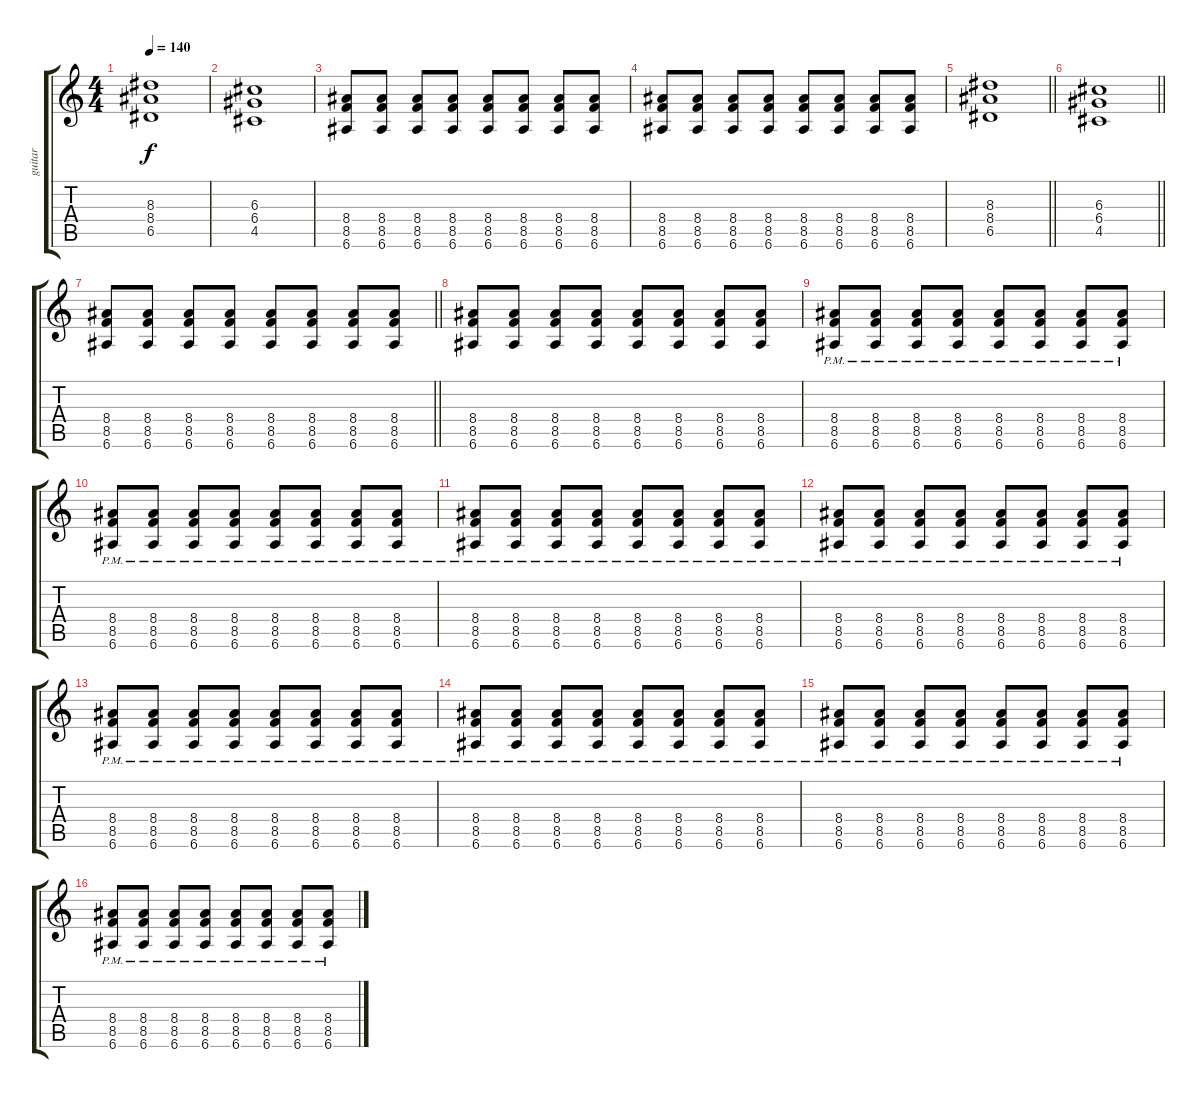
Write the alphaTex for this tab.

\track ("guitar " "guitar ") {instrument overdrivenguitar}
\staff {score tabs}
\tuning (E4 B3 G3 D3 A2 E2) {hide}
\ts (4 4)
\tempo 140
\clef g2
\ks c
(8.3 8.4 6.5).1{dy f} |
(6.3 6.4 4.5).1 |
(8.4 8.5 6.6).8 (8.4 8.5 6.6).8 (8.4 8.5 6.6).8 (8.4 8.5 6.6).8 (8.4 8.5 6.6).8 (8.4 8.5 6.6).8 (8.4 8.5 6.6).8 (8.4 8.5 6.6).8 |
(8.4 8.5 6.6).8 (8.4 8.5 6.6).8 (8.4 8.5 6.6).8 (8.4 8.5 6.6).8 (8.4 8.5 6.6).8 (8.4 8.5 6.6).8 (8.4 8.5 6.6).8 (8.4 8.5 6.6).8 |
\barLineRight lightlight
(8.3 8.4 6.5).1 |
\barLineRight lightlight
(6.3 6.4 4.5).1 |
\barLineRight lightlight
(8.4 8.5 6.6).8 (8.4 8.5 6.6).8 (8.4 8.5 6.6).8 (8.4 8.5 6.6).8 (8.4 8.5 6.6).8 (8.4 8.5 6.6).8 (8.4 8.5 6.6).8 (8.4 8.5 6.6).8 |
(8.4 8.5 6.6).8 (8.4 8.5 6.6).8 (8.4 8.5 6.6).8 (8.4 8.5 6.6).8 (8.4 8.5 6.6).8 (8.4 8.5 6.6).8 (8.4 8.5 6.6).8 (8.4 8.5 6.6).8 |
(8.4{pm} 8.5{pm} 6.6{pm}).8{instrument overdrivenguitar} (8.4{pm} 8.5{pm} 6.6{pm}).8 (8.4{pm} 8.5{pm} 6.6{pm}).8 (8.4{pm} 8.5{pm} 6.6{pm}).8 (8.4{pm} 8.5{pm} 6.6{pm}).8 (8.4{pm} 8.5{pm} 6.6{pm}).8 (8.4{pm} 8.5{pm} 6.6{pm}).8 (8.4{pm} 8.5{pm} 6.6{pm}).8 |
(8.4{pm} 8.5{pm} 6.6{pm}).8 (8.4{pm} 8.5{pm} 6.6{pm}).8 (8.4{pm} 8.5{pm} 6.6{pm}).8 (8.4{pm} 8.5{pm} 6.6{pm}).8 (8.4{pm} 8.5{pm} 6.6{pm}).8 (8.4{pm} 8.5{pm} 6.6{pm}).8 (8.4{pm} 8.5{pm} 6.6{pm}).8 (8.4{pm} 8.5{pm} 6.6{pm}).8 |
(8.4{pm} 8.5{pm} 6.6{pm}).8 (8.4{pm} 8.5{pm} 6.6{pm}).8 (8.4{pm} 8.5{pm} 6.6{pm}).8 (8.4{pm} 8.5{pm} 6.6{pm}).8 (8.4{pm} 8.5{pm} 6.6{pm}).8 (8.4{pm} 8.5{pm} 6.6{pm}).8 (8.4{pm} 8.5{pm} 6.6{pm}).8 (8.4{pm} 8.5{pm} 6.6{pm}).8 |
(8.4{pm} 8.5{pm} 6.6{pm}).8 (8.4{pm} 8.5{pm} 6.6{pm}).8 (8.4{pm} 8.5{pm} 6.6{pm}).8 (8.4{pm} 8.5{pm} 6.6{pm}).8 (8.4{pm} 8.5{pm} 6.6{pm}).8 (8.4{pm} 8.5{pm} 6.6{pm}).8 (8.4{pm} 8.5{pm} 6.6{pm}).8 (8.4{pm} 8.5{pm} 6.6{pm}).8 |
(8.4{pm} 8.5{pm} 6.6{pm}).8 (8.4{pm} 8.5{pm} 6.6{pm}).8 (8.4{pm} 8.5{pm} 6.6{pm}).8 (8.4{pm} 8.5{pm} 6.6{pm}).8 (8.4{pm} 8.5{pm} 6.6{pm}).8 (8.4{pm} 8.5{pm} 6.6{pm}).8 (8.4{pm} 8.5{pm} 6.6{pm}).8 (8.4{pm} 8.5{pm} 6.6{pm}).8 |
(8.4{pm} 8.5{pm} 6.6{pm}).8 (8.4{pm} 8.5{pm} 6.6{pm}).8 (8.4{pm} 8.5{pm} 6.6{pm}).8 (8.4{pm} 8.5{pm} 6.6{pm}).8 (8.4{pm} 8.5{pm} 6.6{pm}).8 (8.4{pm} 8.5{pm} 6.6{pm}).8 (8.4{pm} 8.5{pm} 6.6{pm}).8 (8.4{pm} 8.5{pm} 6.6{pm}).8 |
(8.4{pm} 8.5{pm} 6.6{pm}).8 (8.4{pm} 8.5{pm} 6.6{pm}).8 (8.4{pm} 8.5{pm} 6.6{pm}).8 (8.4{pm} 8.5{pm} 6.6{pm}).8 (8.4{pm} 8.5{pm} 6.6{pm}).8 (8.4{pm} 8.5{pm} 6.6{pm}).8 (8.4{pm} 8.5{pm} 6.6{pm}).8 (8.4{pm} 8.5{pm} 6.6{pm}).8 |
(8.4{pm} 8.5{pm} 6.6{pm}).8 (8.4{pm} 8.5{pm} 6.6{pm}).8 (8.4{pm} 8.5{pm} 6.6{pm}).8 (8.4{pm} 8.5{pm} 6.6{pm}).8 (8.4{pm} 8.5{pm} 6.6{pm}).8 (8.4{pm} 8.5{pm} 6.6{pm}).8 (8.4{pm} 8.5{pm} 6.6{pm}).8 (8.4{pm} 8.5{pm} 6.6{pm}).8
